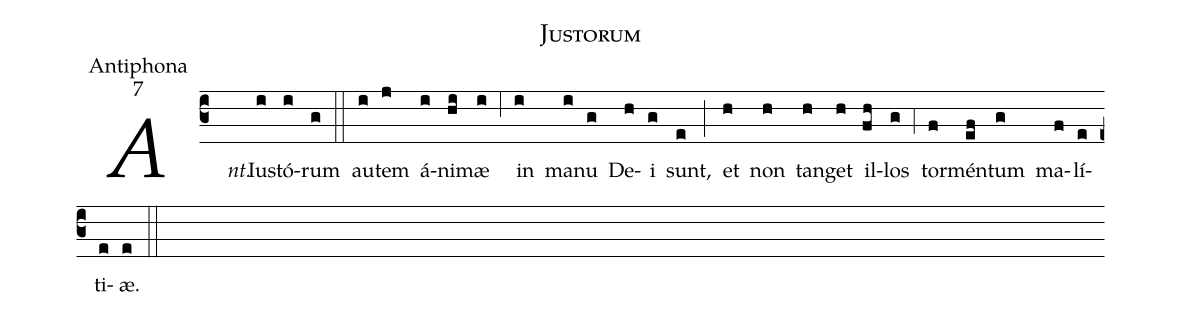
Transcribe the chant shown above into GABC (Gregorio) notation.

name:Justorum;
office-part:Antiphona;
mode:7;
%%
(c3) <i>Ant.</i>() Iu(i)stó(i)rum(g) (::)
au(i)tem(j) á(i)ni(hi)mæ(i) (,6) in(i) ma(i)nu(g) De(h)i(g) sunt,(e) (;) et(h) non(h) tan(h)get(h) il(fh)los(g) (,4) tor(f)mén(ef)tum(g) ma(f)lí(e)ti(e)æ.(e) (::)
